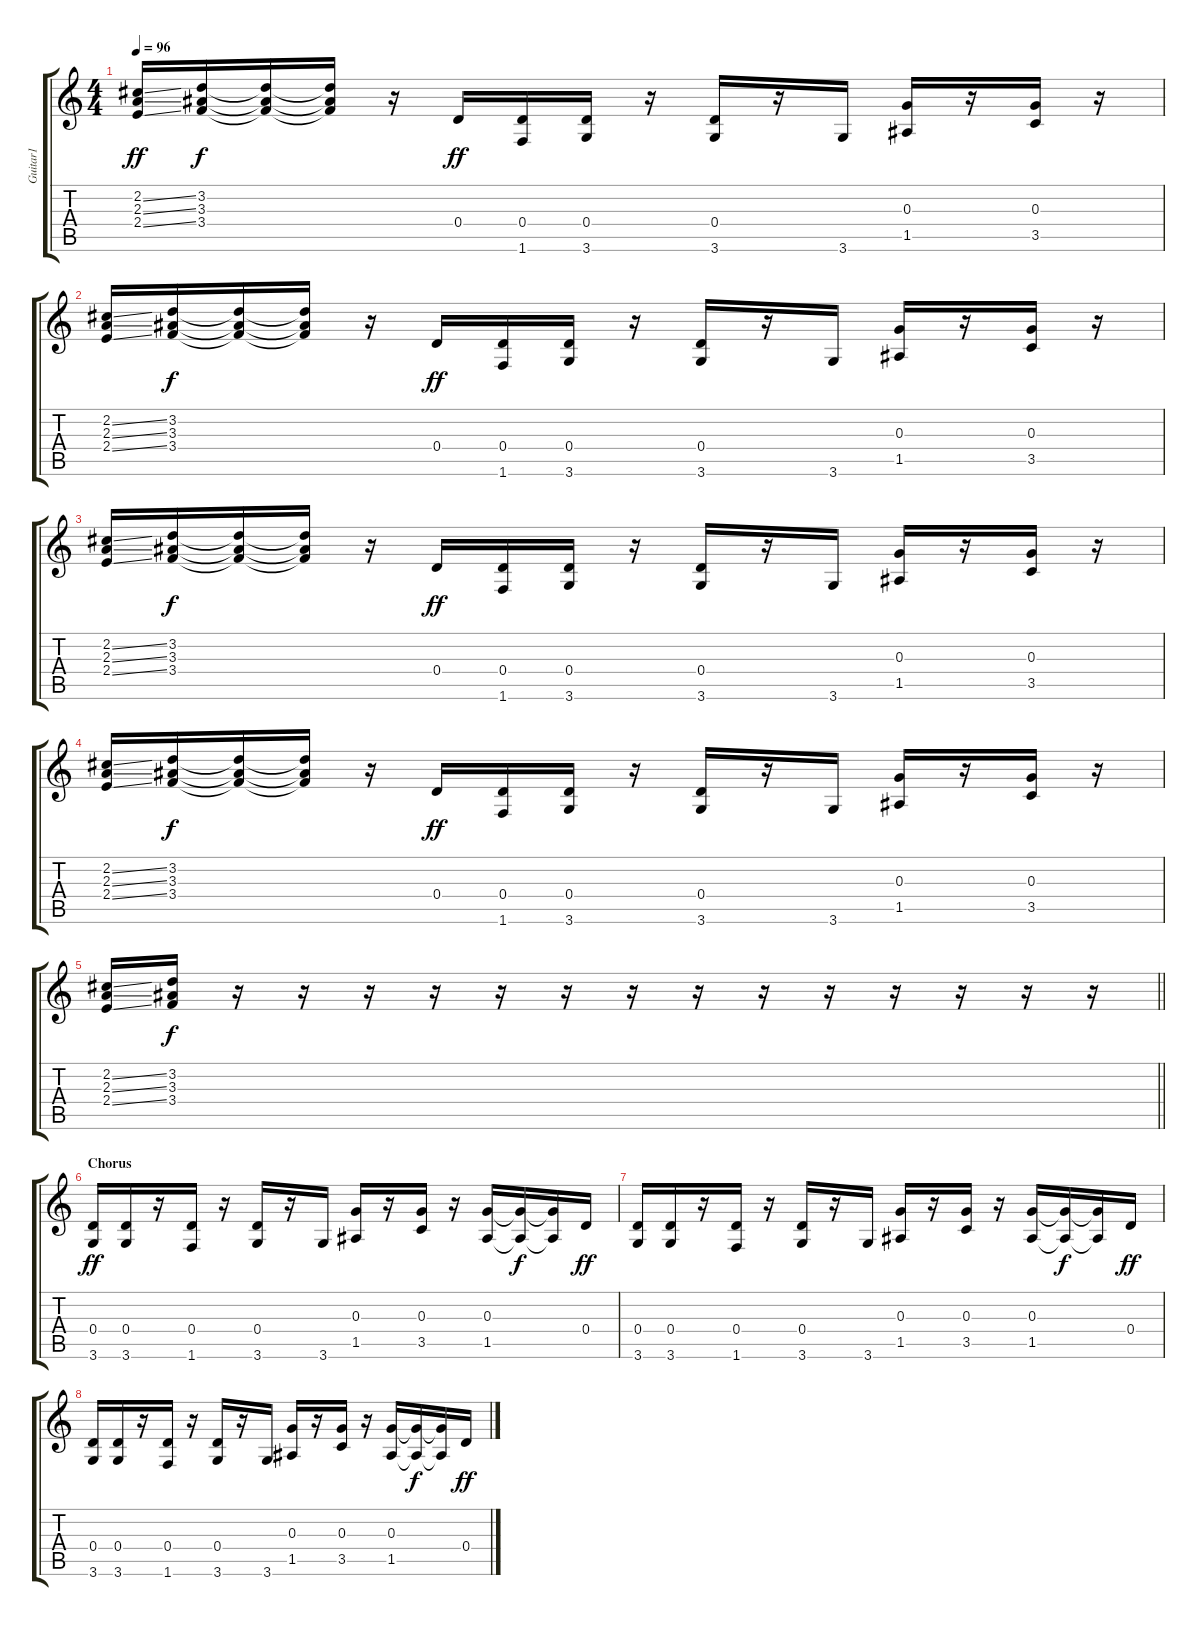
\track ("Guitar1" "Guitar1") {instrument overdrivenguitar}
\staff {score tabs}
\tuning (E4 B3 G3 D3 A2 E2) {hide}
\ts (4 4)
\tempo 96
\clef g2
\ks c
(2.2{ss} 2.3{ss} 2.4{ss}).16{dy ff} (3.2 3.3 3.4).16{dy f} (3.2{t} 3.3{t} 3.4{t}).16 (3.2{t} 3.3{t} 3.4{t}).16 r.16 0.4.16{dy ff} (0.4 1.6).16 (0.4 3.6).16 r.16 (0.4 3.6).16 r.16 3.6.16 (0.3 1.5).16 r.16 (0.3 3.5).16 r.16 |
(2.2{ss} 2.3{ss} 2.4{ss}).16 (3.2 3.3 3.4).16{dy f} (3.2{t} 3.3{t} 3.4{t}).16 (3.2{t} 3.3{t} 3.4{t}).16 r.16 0.4.16{dy ff} (0.4 1.6).16 (0.4 3.6).16 r.16 (0.4 3.6).16 r.16 3.6.16 (0.3 1.5).16 r.16 (0.3 3.5).16 r.16 |
(2.2{ss} 2.3{ss} 2.4{ss}).16 (3.2 3.3 3.4).16{dy f} (3.2{t} 3.3{t} 3.4{t}).16 (3.2{t} 3.3{t} 3.4{t}).16 r.16 0.4.16{dy ff} (0.4 1.6).16 (0.4 3.6).16 r.16 (0.4 3.6).16 r.16 3.6.16 (0.3 1.5).16 r.16 (0.3 3.5).16 r.16 |
(2.2{ss} 2.3{ss} 2.4{ss}).16 (3.2 3.3 3.4).16{dy f} (3.2{t} 3.3{t} 3.4{t}).16 (3.2{t} 3.3{t} 3.4{t}).16 r.16 0.4.16{dy ff} (0.4 1.6).16 (0.4 3.6).16 r.16 (0.4 3.6).16 r.16 3.6.16 (0.3 1.5).16 r.16 (0.3 3.5).16 r.16 |
\barLineRight lightlight
(2.2{ss} 2.3{ss} 2.4{ss}).16 (3.2 3.3 3.4).16{dy f} r.16 r.16 r.16 r.16 r.16 r.16 r.16 r.16 r.16 r.16 r.16 r.16 r.16 r.16 |
\section ("" "Chorus")
(0.4 3.6).16{dy ff} (0.4 3.6).16 r.16 (0.4 1.6).16 r.16 (0.4 3.6).16 r.16 3.6.16 (0.3 1.5).16 r.16 (0.3 3.5).16 r.16 (0.3 1.5).16 (0.3{t} 1.5{t}).16{dy f} (0.3{t} 1.5{t}).16 0.4.16{dy ff} |
(0.4 3.6).16 (0.4 3.6).16 r.16 (0.4 1.6).16 r.16 (0.4 3.6).16 r.16 3.6.16 (0.3 1.5).16 r.16 (0.3 3.5).16 r.16 (0.3 1.5).16 (0.3{t} 1.5{t}).16{dy f} (0.3{t} 1.5{t}).16 0.4.16{dy ff} |
(0.4 3.6).16 (0.4 3.6).16 r.16 (0.4 1.6).16 r.16 (0.4 3.6).16 r.16 3.6.16 (0.3 1.5).16 r.16 (0.3 3.5).16 r.16 (0.3 1.5).16 (0.3{t} 1.5{t}).16{dy f} (0.3{t} 1.5{t}).16 0.4.16{dy ff}
